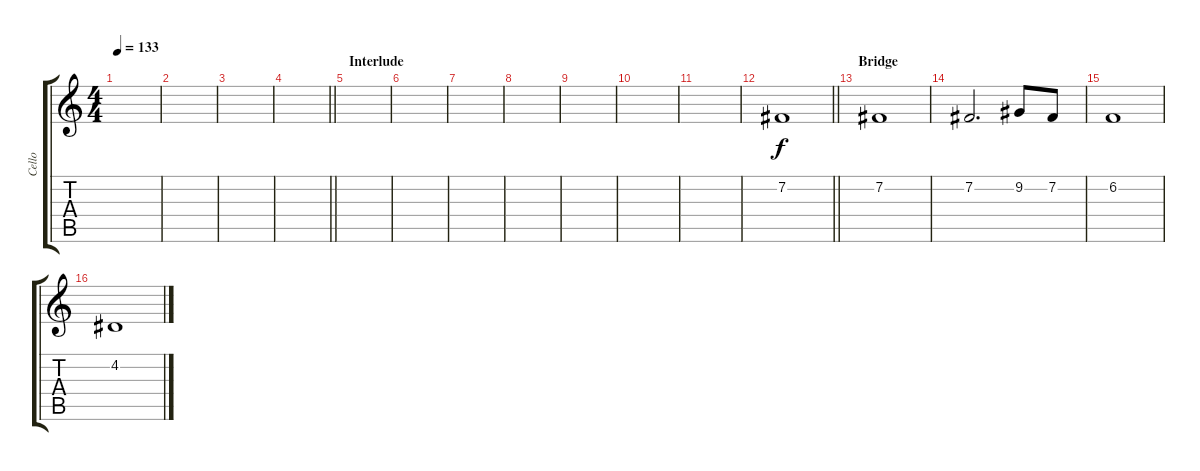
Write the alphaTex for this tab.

\track ("Cello" "Cello") {instrument cello}
\staff {score tabs}
\tuning (E4 B3 G3 D3 A2 E2) {hide}
\ts (4 4)
\tempo 133
\clef g2
\ks c
|
|
|
\barLineRight lightlight
|
\section ("" "Interlude")
|
|
|
|
|
|
|
\barLineRight lightlight
7.2.1 |
\section ("" "Bridge")
7.2.1{volume 10} |
7.2.2{d} 9.2.8 7.2.8 |
6.2.1 |
4.2.1
